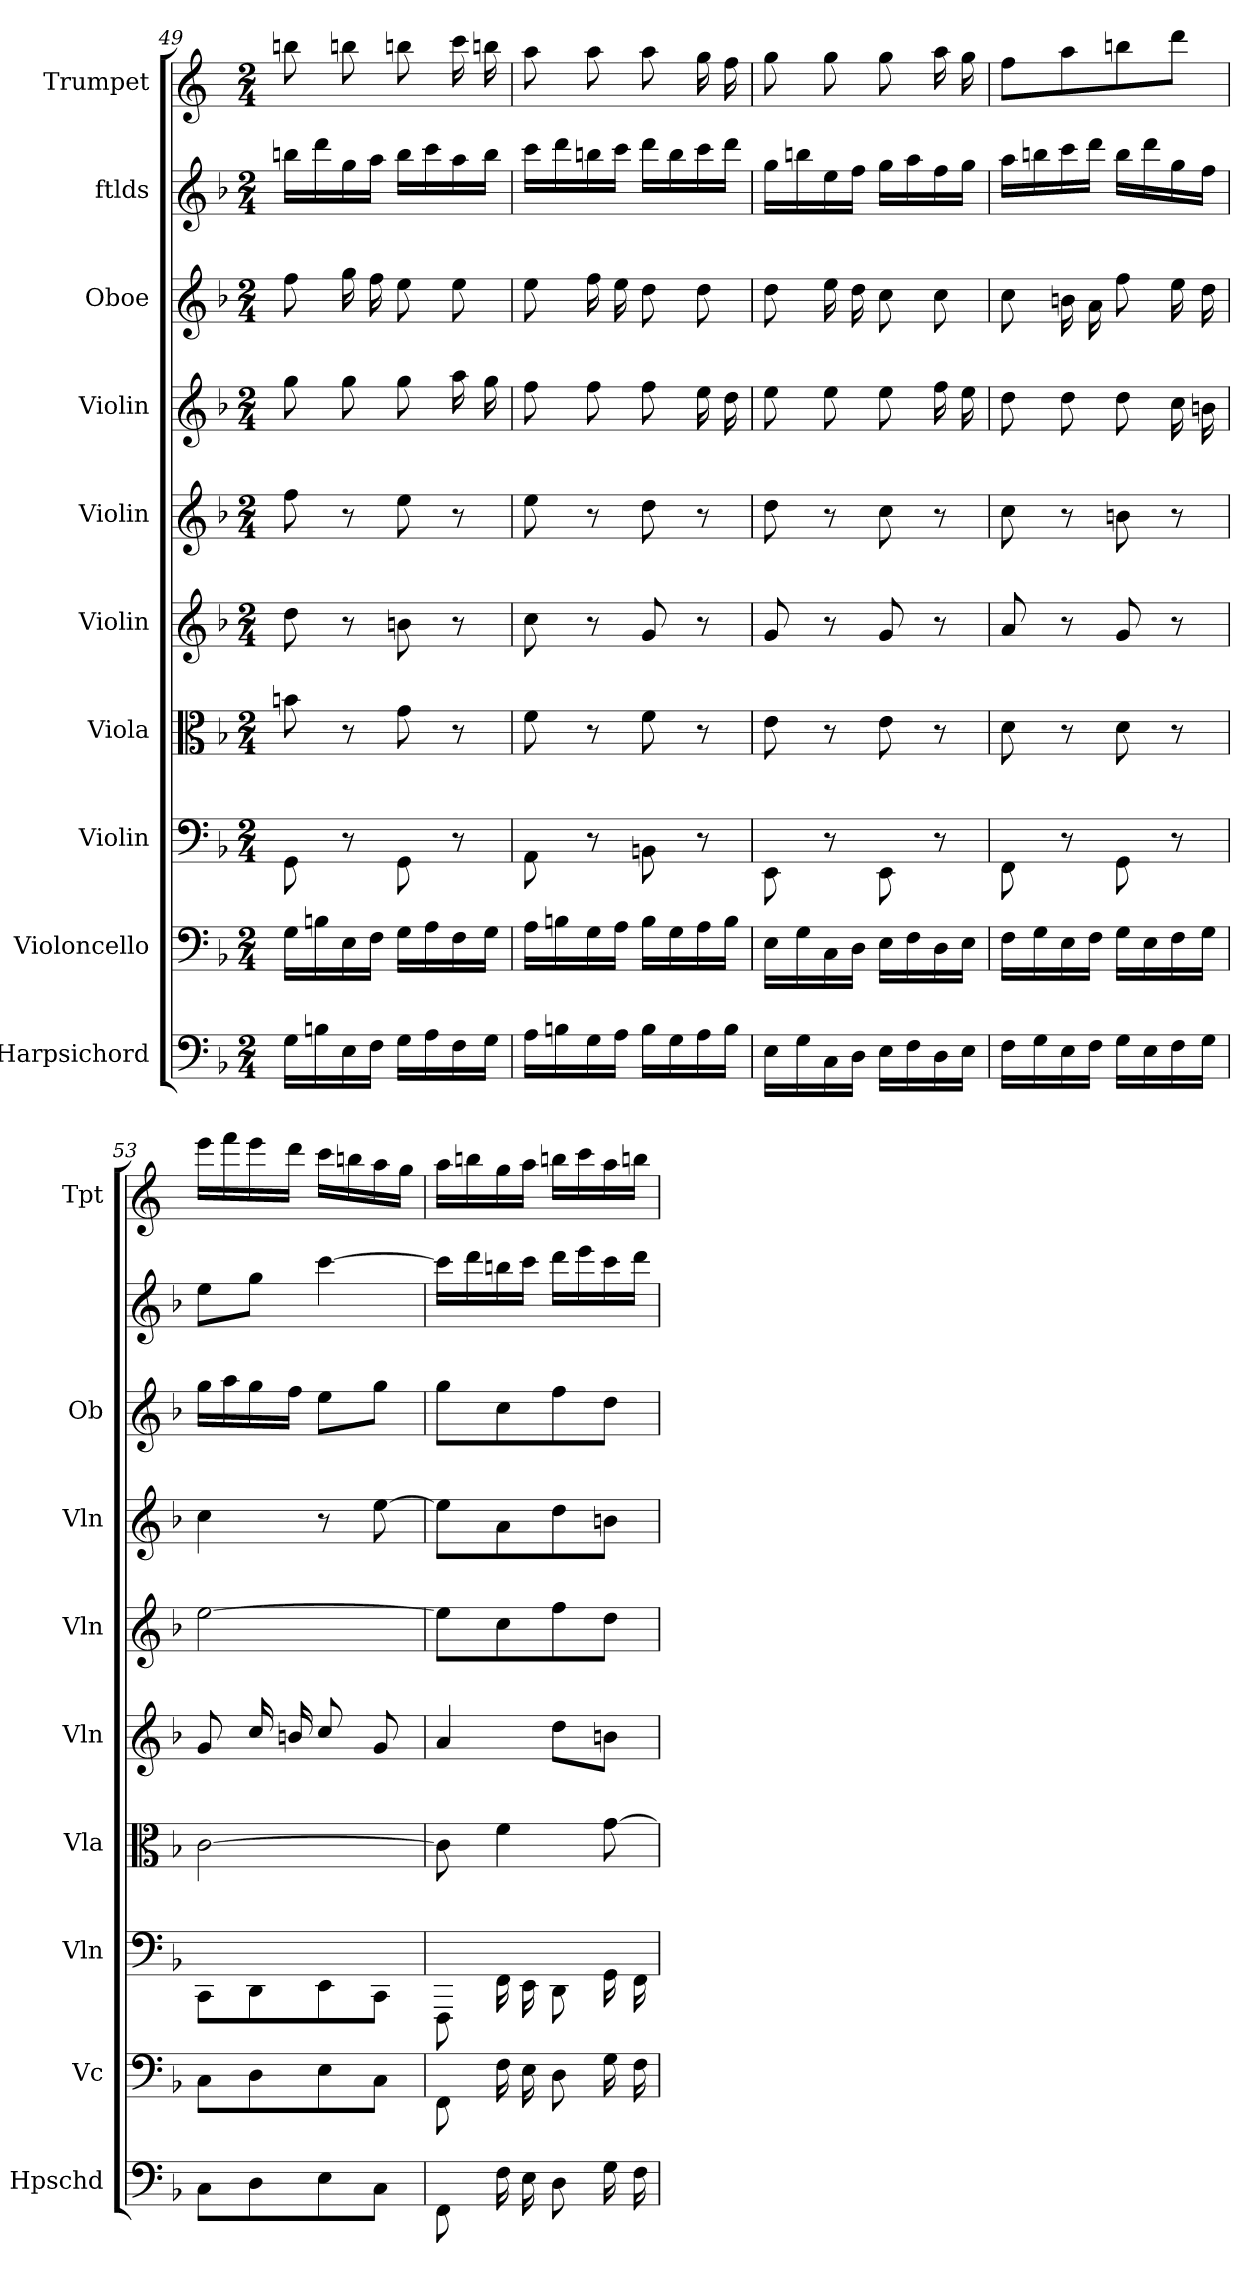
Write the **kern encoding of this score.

**kern	**kern	**kern	**kern	**kern	**kern	**kern	**kern	**kern	**kern
*part10	*part9	*part8	*part7	*part6	*part5	*part4	*part3	*part2	*part1
*staff10	*staff9	*staff8	*staff7	*staff6	*staff5	*staff4	*staff3	*staff2	*staff1
*I"Harpsichord	*I"Violoncello	*I"Violin	*I"Viola	*I"Violin	*I"Violin	*I"Violin	*I"Oboe	*I"ftlds	*I"Trumpet
*I'Hpschd	*I'Vc	*I'Vln	*I'Vla	*I'Vln	*I'Vln	*I'Vln	*I'Ob	*	*I'Tpt
*clefF4	*clefF4	*clefF4	*clefC3	*clefG2	*clefG2	*clefG2	*clefG2	*clefG2	*clefG2
*k[b-]	*k[b-]	*k[b-]	*k[b-]	*k[b-]	*k[b-]	*k[b-]	*k[b-]	*k[b-]	*k[]
*M2/4	*M2/4	*M2/4	*M2/4	*M2/4	*M2/4	*M2/4	*M2/4	*M2/4	*M2/4
=49	=49	=49	=49	=49	=49	=49	=49	=49	=49
16G\LL	16G\LL	8GG\	8bn\	8dd\	8ff\	8gg\	8ff\	16bbn\LL	8bbn\
16Bn\	16Bn\	.	.	.	.	.	.	16ddd\	.
16E\	16E\	8r	8r	8r	8r	8gg\	16gg\	16gg\	8bbn\
16F\JJ	16F\JJ	.	.	.	.	.	16ff\	16aa\JJ	.
16G\LL	16G\LL	8GG\	8g\	8bn\	8ee\	8gg\	8ee\	16bb\LL	8bbn\
16A\	16A\	.	.	.	.	.	.	16ccc\	.
16F\	16F\	8r	8r	8r	8r	16aa\	8ee\	16aa\	16ccc\
16G\JJ	16G\JJ	.	.	.	.	16gg\	.	16bb\JJ	16bbn\
=50	=50	=50	=50	=50	=50	=50	=50	=50	=50
16A\LL	16A\LL	8AA\	8f\	8cc\	8ee\	8ff\	8ee\	16ccc\LL	8aa\
16Bn\	16Bn\	.	.	.	.	.	.	16ddd\	.
16G\	16G\	8r	8r	8r	8r	8ff\	16ff\	16bbn\	8aa\
16A\JJ	16A\JJ	.	.	.	.	.	16ee\	16ccc\JJ	.
16B\LL	16B\LL	8BBn\	8f\	8g/	8dd\	8ff\	8dd\	16ddd\LL	8aa\
16G\	16G\	.	.	.	.	.	.	16bb\	.
16A\	16A\	8r	8r	8r	8r	16ee\	8dd\	16ccc\	16gg\
16B\JJ	16B\JJ	.	.	.	.	16dd\	.	16ddd\JJ	16ff\
=51	=51	=51	=51	=51	=51	=51	=51	=51	=51
16E\LL	16E\LL	8EE\	8e\	8g/	8dd\	8ee\	8dd\	16gg\LL	8gg\
16G\	16G\	.	.	.	.	.	.	16bbn\	.
16C\	16C\	8r	8r	8r	8r	8ee\	16ee\	16ee\	8gg\
16D\JJ	16D\JJ	.	.	.	.	.	16dd\	16ff\JJ	.
16E\LL	16E\LL	8EE\	8e\	8g/	8cc\	8ee\	8cc\	16gg\LL	8gg\
16F\	16F\	.	.	.	.	.	.	16aa\	.
16D\	16D\	8r	8r	8r	8r	16ff\	8cc\	16ff\	16aa\
16E\JJ	16E\JJ	.	.	.	.	16ee\	.	16gg\JJ	16gg\
=52	=52	=52	=52	=52	=52	=52	=52	=52	=52
16F\LL	16F\LL	8FF\	8d\	8a/	8cc\	8dd\	8cc\	16aa\LL	8ff\L
16G\	16G\	.	.	.	.	.	.	16bbn\	.
16E\	16E\	8r	8r	8r	8r	8dd\	16bn\	16ccc\	8aa\
16F\JJ	16F\JJ	.	.	.	.	.	16a\	16ddd\JJ	.
16G\LL	16G\LL	8GG\	8d\	8g/	8bn\	8dd\	8ff\	16bb\LL	8bbn\
16E\	16E\	.	.	.	.	.	.	16ddd\	.
16F\	16F\	8r	8r	8r	8r	16cc\	16ee\	16gg\	8ddd\J
16G\JJ	16G\JJ	.	.	.	.	16bn\	16dd\	16ff\JJ	.
=53	=53	=53	=53	=53	=53	=53	=53	=53	=53
8C\L	8C\L	8CC\L	[2c\	8g/	[2ee\	4cc\	16gg\LL	8ee\L	16eee\LL
.	.	.	.	.	.	.	16aa\	.	16fff\
8D\	8D\	8DD\	.	16cc/	.	.	16gg\	8gg\J	16eee\
.	.	.	.	16bn/	.	.	16ff\JJ	.	16ddd\JJ
8E\	8E\	8EE\	.	8cc/	.	8r	8ee\L	[4ccc\	16ccc\LL
.	.	.	.	.	.	.	.	.	16bbn\
8C\J	8C\J	8CC\J	.	8g/	.	[8ee\	8gg\J	.	16aa\
.	.	.	.	.	.	.	.	.	16gg\JJ
=54	=54	=54	=54	=54	=54	=54	=54	=54	=54
8FF\	8FF\	8FFF\	8c\]	4a/	8ee\L]	8ee\L]	8gg\L	16ccc\LL]	16aa\LL
.	.	.	.	.	.	.	.	16ddd\	16bbn\
16F\	16F\	16FF\	4f\	.	8cc\	8a\	8cc\	16bbn\	16gg\
16E\	16E\	16EE\	.	.	.	.	.	16ccc\JJ	16aa\JJ
8D\	8D\	8DD\	.	8dd\L	8ff\	8dd\	8ff\	16ddd\LL	16bbn\LL
.	.	.	.	.	.	.	.	16eee\	16ccc\
16G\	16G\	16GG\	[8g\	8bn\J	8dd\J	8bn\J	8dd\J	16ccc\	16aa\
16F\	16F\	16FF\	.	.	.	.	.	16ddd\JJ	16bbn\JJ
=	=	=	=	=	=	=	=	=	=
*-	*-	*-	*-	*-	*-	*-	*-	*-	*-
